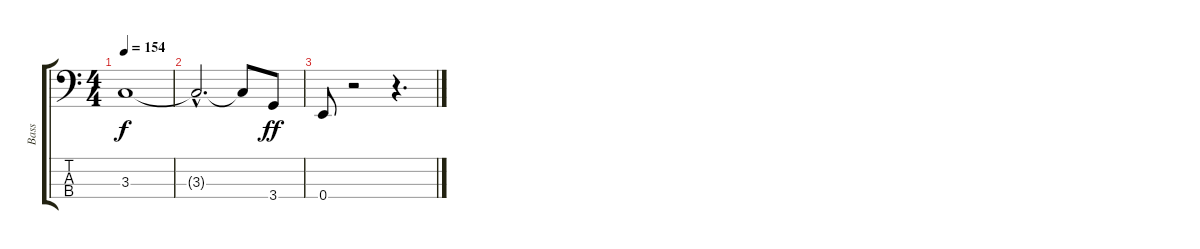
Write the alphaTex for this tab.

\track ("Bass" "Bass") {instrument electricbassfinger}
\staff {score tabs}
\tuning (G2 D2 A1 E1) {hide}
\ts (4 4)
\tempo 154
\clef f4
\ks c
3.3{t}.1{dy f} |
3.3{hac t}.2{d} 3.3{t}.8 3.4.8{dy ff} |
0.4.8 r.2 r.4{d}
